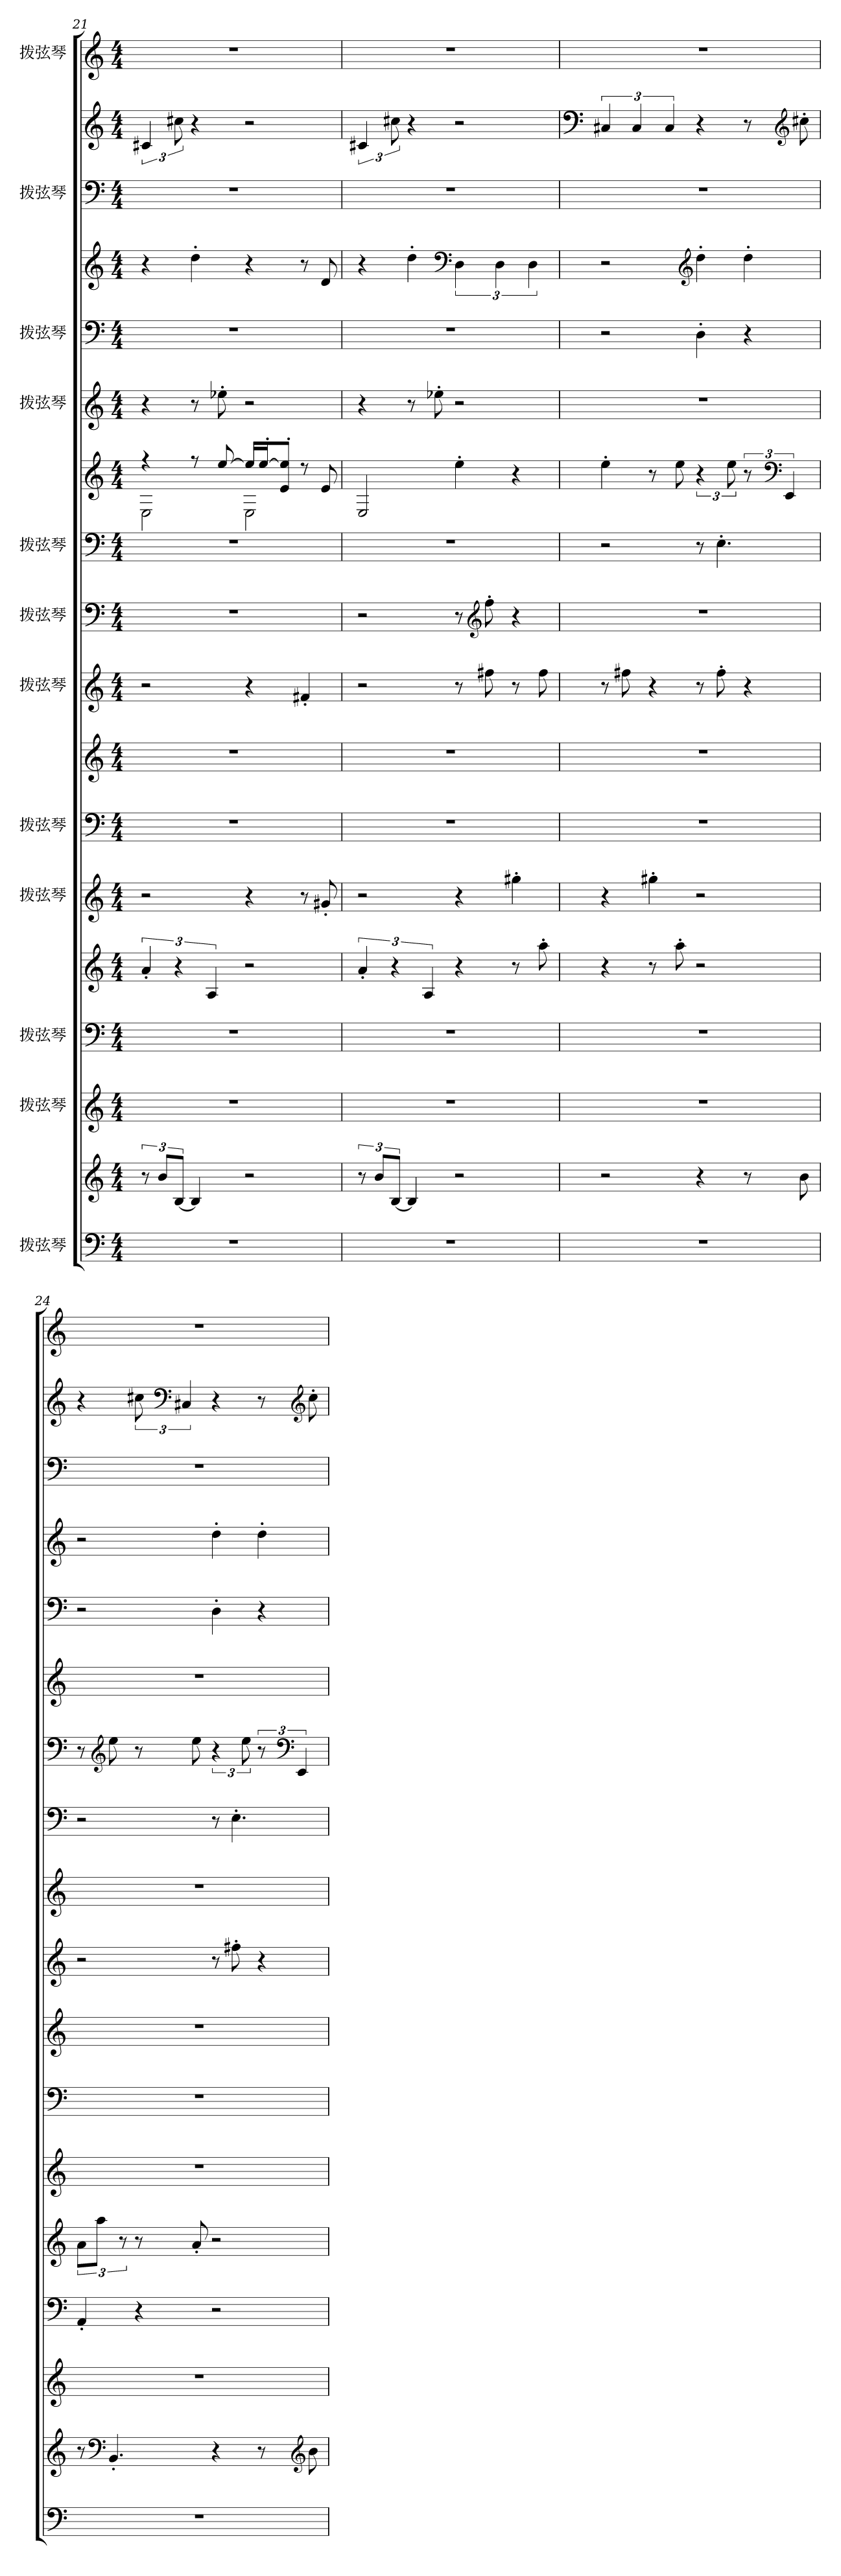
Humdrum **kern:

**kern	**kern	**kern	**kern	**kern	**kern	**kern	**kern	**kern	**kern	**kern	**kern	**kern	**kern	**kern	**kern	**kern	**kern
*part12	*part12	*part11	*part10	*part10	*part9	*part8	*part8	*part7	*part6	*part5	*part5	*part4	*part3	*part3	*part2	*part2	*part1
*staff18	*staff17	*staff16	*staff15	*staff14	*staff13	*staff12	*staff11	*staff10	*staff9	*staff8	*staff7	*staff6	*staff5	*staff4	*staff3	*staff2	*staff1
*I"拨弦琴	*	*I"拨弦琴	*I"拨弦琴	*	*I"拨弦琴	*I"拨弦琴	*	*I"拨弦琴	*I"拨弦琴	*I"拨弦琴	*	*I"拨弦琴	*I"拨弦琴	*	*I"拨弦琴	*	*I"拨弦琴
*clefF4	*clefG2	*clefG2	*clefF4	*clefG2	*clefG2	*clefF4	*clefG2	*clefG2	*clefF4	*clefF4	*clefG2	*clefG2	*clefF4	*clefG2	*clefF4	*clefG2	*clefG2
*k[]	*k[]	*k[]	*k[]	*k[]	*k[]	*k[]	*k[]	*k[]	*k[]	*k[]	*k[]	*k[]	*k[]	*k[]	*k[]	*k[]	*k[]
*M4/4	*M4/4	*M4/4	*M4/4	*M4/4	*M4/4	*M4/4	*M4/4	*M4/4	*M4/4	*M4/4	*M4/4	*M4/4	*M4/4	*M4/4	*M4/4	*M4/4	*M4/4
=21	=21	=21	=21	=21	=21	=21	=21	=21	=21	=21	=21	=21	=21	=21	=21	=21	=21
*	*	*	*	*	*	*	*	*	*	*	*^	*	*	*	*	*	*
1r	12r	1r	1r	6a'/	2r	1r	1r	2r	1r	1r	4r	2E\	4r	1r	4r	1r	6c#X/	1r
.	12b/L	.	.	.	.	.	.	.	.	.	.	.	.	.	.	.	.	.
.	[12B/J	.	.	6r	.	.	.	.	.	.	.	.	.	.	.	.	12cc#X\	.
.	4B/]	.	.	.	.	.	.	.	.	.	8r	.	8r	.	4dd'\	.	4r	.
.	.	.	.	6A/	.	.	.	.	.	.	.	.	.	.	.	.	.	.
.	.	.	.	.	.	.	.	.	.	.	[8ee/	.	8ee-X'\	.	.	.	.	.
.	2r	.	.	2r	4r	.	.	4r	.	.	16ee/LL]	2E\	2r	.	4r	.	2r	.
.	.	.	.	.	.	.	.	.	.	.	[16ee'/J	.	.	.	.	.	.	.
.	.	.	.	.	.	.	.	.	.	.	8e/' 8ee/]'J	.	.	.	.	.	.	.
.	.	.	.	.	8r	.	.	4f#X'/	.	.	8r	.	.	.	8r	.	.	.
.	.	.	.	.	8g#X'/	.	.	.	.	.	8e/	.	.	.	8d/	.	.	.
*	*	*	*	*	*	*	*	*	*	*	*v	*v	*	*	*	*	*	*
!!LO:PB:g=z
=22	=22	=22	=22	=22	=22	=22	=22	=22	=22	=22	=22	=22	=22	=22	=22	=22	=22
1r	12r	1r	1r	6a'/	2r	1r	1r	2r	2r	1r	2E/	4r	1r	4r	1r	6c#X/	1r
.	12b/L	.	.	.	.	.	.	.	.	.	.	.	.	.	.	.	.
.	[12B/J	.	.	6r	.	.	.	.	.	.	.	.	.	.	.	12cc#X\	.
.	4B/]	.	.	.	.	.	.	.	.	.	.	8r	.	4dd'\	.	4r	.
.	.	.	.	6A/	.	.	.	.	.	.	.	.	.	.	.	.	.
.	.	.	.	.	.	.	.	.	.	.	.	8ee-X'\	.	.	.	.	.
*	*	*	*	*	*	*	*	*	*	*	*	*	*	*clefF4	*	*	*
.	2r	.	.	4r	4r	.	.	8r	8r	.	4ee'\	2r	.	6D\	.	2r	.
*	*	*	*	*	*	*	*	*	*clefG2	*	*	*	*	*	*	*	*
.	.	.	.	.	.	.	.	8ff#X\	8ff'\	.	.	.	.	.	.	.	.
.	.	.	.	.	.	.	.	.	.	.	.	.	.	6D\	.	.	.
.	.	.	.	8r	4gg#X'\	.	.	8r	4r	.	4r	.	.	.	.	.	.
.	.	.	.	.	.	.	.	.	.	.	.	.	.	6D\	.	.	.
.	.	.	.	8aa'\	.	.	.	8ff#\	.	.	.	.	.	.	.	.	.
=23	=23	=23	=23	=23	=23	=23	=23	=23	=23	=23	=23	=23	=23	=23	=23	=23	=23
*	*	*	*	*	*	*	*	*	*	*	*	*	*	*	*	*clefF4	*
1r	2r	1r	1r	4r	4r	1r	1r	8r	1r	2r	4ee'\	1r	2r	2r	1r	6C#X/	1r
.	.	.	.	.	.	.	.	8ff#X\	.	.	.	.	.	.	.	.	.
.	.	.	.	.	.	.	.	.	.	.	.	.	.	.	.	6C#/	.
.	.	.	.	8r	4gg#X'\	.	.	4r	.	.	8r	.	.	.	.	.	.
.	.	.	.	.	.	.	.	.	.	.	.	.	.	.	.	6C#/	.
.	.	.	.	8aa'\	.	.	.	.	.	.	8ee\	.	.	.	.	.	.
*	*	*	*	*	*	*	*	*	*	*	*	*	*	*clefG2	*	*	*
.	4r	.	.	2r	2r	.	.	8r	.	8r	6r	.	4D'\	4dd'\	.	4r	.
.	.	.	.	.	.	.	.	8ff#'\	.	4.E'\	.	.	.	.	.	.	.
.	.	.	.	.	.	.	.	.	.	.	12ee\	.	.	.	.	.	.
.	8r	.	.	.	.	.	.	4r	.	.	12r	.	4r	4dd'\	.	8r	.
*	*	*	*	*	*	*	*	*	*	*	*clefF4	*	*	*	*	*	*
.	.	.	.	.	.	.	.	.	.	.	6EE/	.	.	.	.	.	.
*	*	*	*	*	*	*	*	*	*	*	*	*	*	*	*	*clefG2	*
.	8b\	.	.	.	.	.	.	.	.	.	.	.	.	.	.	8cc#X'\	.
!!LO:PB:g=z
=24	=24	=24	=24	=24	=24	=24	=24	=24	=24	=24	=24	=24	=24	=24	=24	=24	=24
1r	8r	1r	4AA'/	12a\L	1r	1r	1r	2r	1r	2r	8r	1r	2r	2r	1r	4r	1r
.	.	.	.	12aa\J	.	.	.	.	.	.	.	.	.	.	.	.	.
*	*clefF4	*	*	*	*	*	*	*	*	*	*clefG2	*	*	*	*	*	*
.	4.BB'/	.	.	.	.	.	.	.	.	.	8ee\	.	.	.	.	.	.
.	.	.	.	12r	.	.	.	.	.	.	.	.	.	.	.	.	.
.	.	.	4r	8r	.	.	.	.	.	.	8r	.	.	.	.	12cc#X\	.
*	*	*	*	*	*	*	*	*	*	*	*	*	*	*	*	*clefF4	*
.	.	.	.	.	.	.	.	.	.	.	.	.	.	.	.	6C#X/	.
.	.	.	.	8a'/	.	.	.	.	.	.	8ee\	.	.	.	.	.	.
.	4r	.	2r	2r	.	.	.	8r	.	8r	6r	.	4D'\	4dd'\	.	4r	.
.	.	.	.	.	.	.	.	8ff#X'\	.	4.E'\	.	.	.	.	.	.	.
.	.	.	.	.	.	.	.	.	.	.	12ee\	.	.	.	.	.	.
.	8r	.	.	.	.	.	.	4r	.	.	12r	.	4r	4dd'\	.	8r	.
*	*	*	*	*	*	*	*	*	*	*	*clefF4	*	*	*	*	*	*
.	.	.	.	.	.	.	.	.	.	.	6EE/	.	.	.	.	.	.
*	*clefG2	*	*	*	*	*	*	*	*	*	*	*	*	*	*	*clefG2	*
.	8b\	.	.	.	.	.	.	.	.	.	.	.	.	.	.	8cc#'\	.
=	=	=	=	=	=	=	=	=	=	=	=	=	=	=	=	=	=
*-	*-	*-	*-	*-	*-	*-	*-	*-	*-	*-	*-	*-	*-	*-	*-	*-	*-
